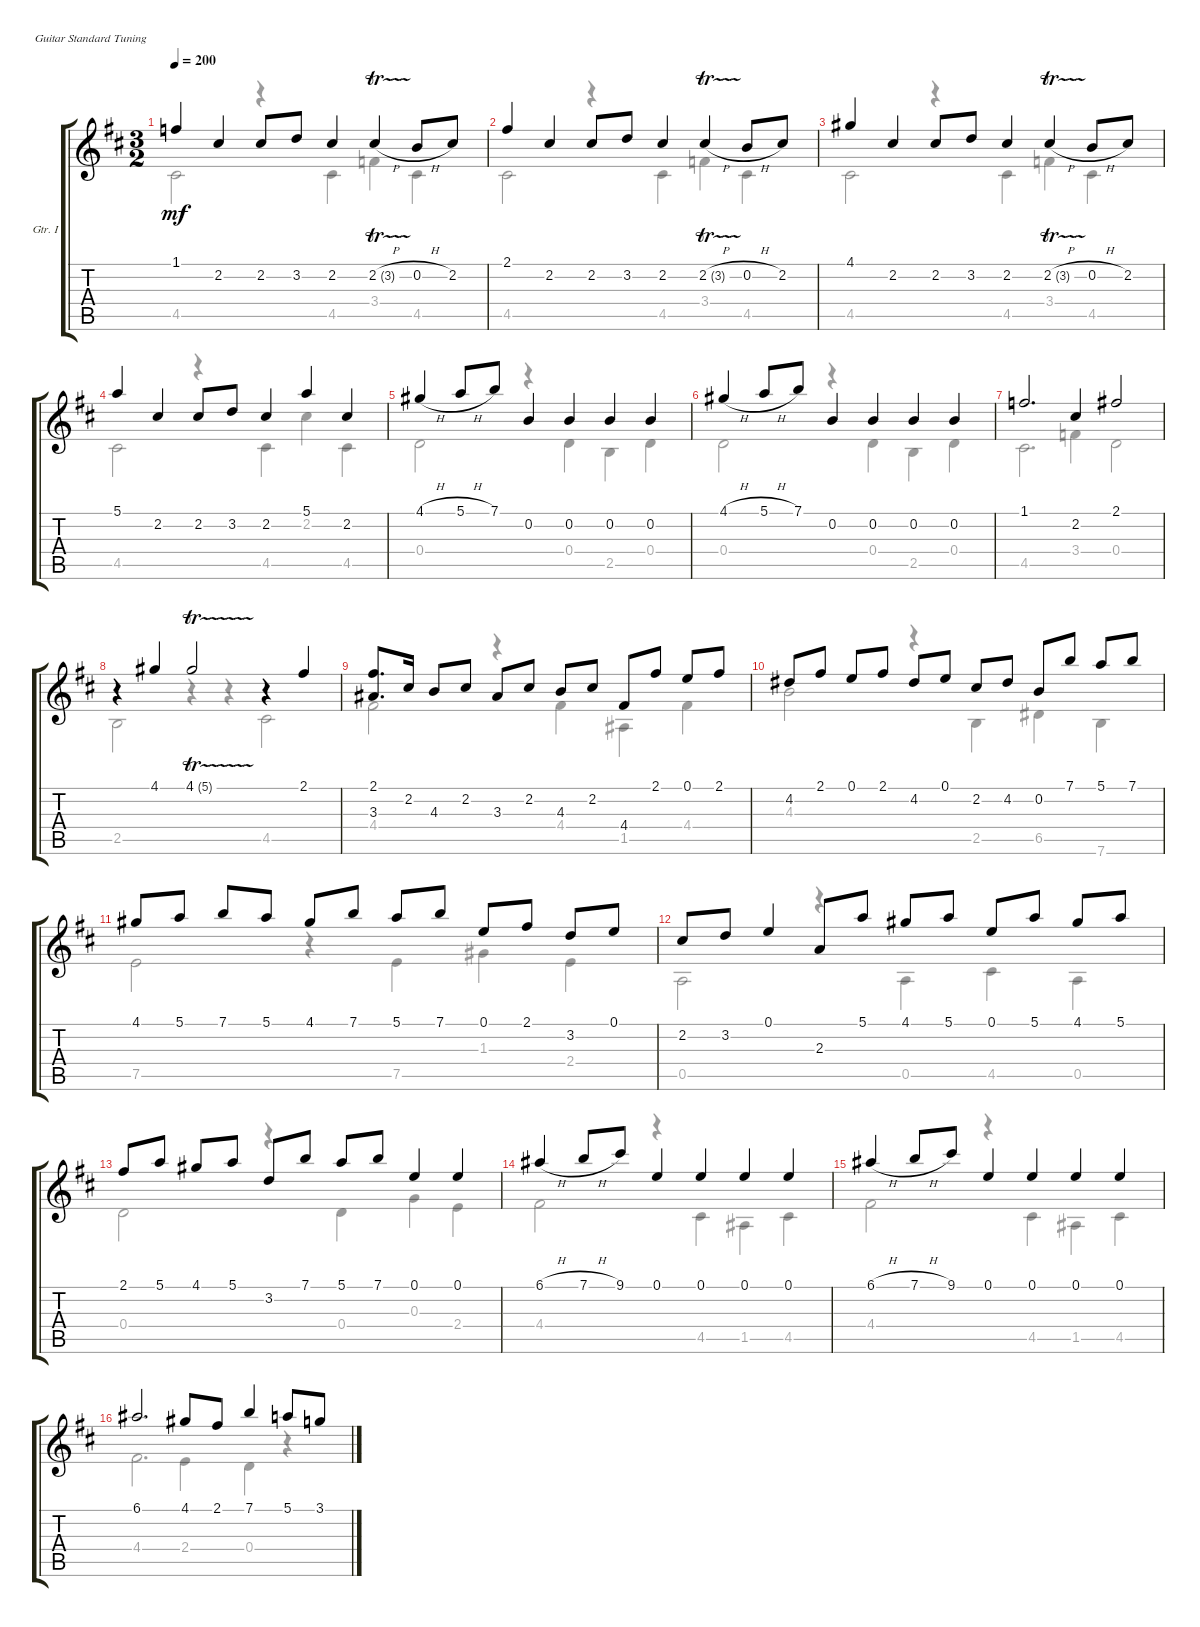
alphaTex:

\bracketExtendMode groupsimilarinstruments
\firstSystemTrackNameOrientation horizontal
\otherSystemsTrackNameOrientation horizontal
\track ("Gtr. I" "Gtr. I") {instrument acousticguitarnylon}
\staff {score tabs}
\tuning (E4 B3 G3 D3 A2 E2)
\voice
\ts (3 2)
\tempo 200
\clef g2
\ks bminor
1.1.4{dy mf} 2.2.4 2.2.8 3.2.8 2.2.4 2.2{tr (3 16) h}.4 0.2{h}.8 2.2.8 |
2.1.4 2.2.4 2.2.8 3.2.8 2.2.4 2.2{tr (3 16) h}.4 0.2{h}.8 2.2.8 |
4.1.4 2.2.4 2.2.8 3.2.8 2.2.4 2.2{tr (3 16) h}.4 0.2{h}.8 2.2.8 |
5.1.4 2.2.4 2.2.8 3.2.8 2.2.4 5.1.4 2.2.4 |
4.1{h}.4 5.1{h}.8 7.1.8 0.2.4 0.2.4 0.2.4 0.2.4 |
4.1{h}.4 5.1{h}.8 7.1.8 0.2.4 0.2.4 0.2.4 0.2.4 |
1.1.2{d} 2.2.4 2.1.2 |
r.4 4.1.4 4.1{tr (5 16)}.2 r.4 2.1.4 |
(2.1 3.3).8{d} 2.2.16 4.3.8 2.2.8 3.3.8 2.2.8 4.3.8 2.2.8 4.4.8 2.1.8 0.1.8 2.1.8 |
4.2.8 2.1.8 0.1.8 2.1.8 4.2.8 0.1.8 2.2.8 4.2.8 0.2.8 7.1.8 5.1.8 7.1.8 |
4.1.8 5.1.8 7.1.8 5.1.8 4.1.8 7.1.8 5.1.8 7.1.8 0.1.8 2.1.8 3.2.8 0.1.8 |
2.2.8 3.2.8 0.1.4 2.3.8 5.1.8 4.1.8 5.1.8 0.1.8 5.1.8 4.1.8 5.1.8 |
2.1.8 5.1.8 4.1.8 5.1.8 3.2.8 7.1.8 5.1.8 7.1.8 0.1.4 0.1.4 |
6.1{h}.4 7.1{h}.8 9.1.8 0.1.4 0.1.4 0.1.4 0.1.4 |
6.1{h}.4 7.1{h}.8 9.1.8 0.1.4 0.1.4 0.1.4 0.1.4 |
6.1.2{d} 4.1.8 2.1.8 7.1.4 5.1.8 3.1.8
\voice
\clef g2
\ottava regular
\simile none
\ks bminor
4.5.2{dy mf} r.4 4.5.4 3.4.4 4.5.4 |
4.5.2 r.4 4.5.4 3.4.4 4.5.4 |
4.5.2 r.4 4.5.4 3.4.4 4.5.4 |
4.5.2 r.4 4.5.4 2.2.4 4.5.4 |
0.4.2 r.4 0.4.4 2.5.4 0.4.4 |
0.4.2 r.4 0.4.4 2.5.4 0.4.4 |
4.5.2{d} 3.4.4 0.4.2 |
2.5.2 r.4 r.4 4.5.2 |
4.4.2 r.4 4.4.4 1.5.4 4.4.4 |
4.3.2 r.4 2.5.4 6.5.4 7.6.4 |
7.5.2 r.4 7.5.4 1.3.4 2.4.4 |
0.5.2 r.4 0.5.4 4.5.4 0.5.4 |
0.4.2 r.4 0.4.4 0.3.4 2.4.4 |
4.4.2 r.4 4.5.4 1.5.4 4.5.4 |
4.4.2 r.4 4.5.4 1.5.4 4.5.4 |
4.4.2{d} 2.4.4 0.4.4 r.4
